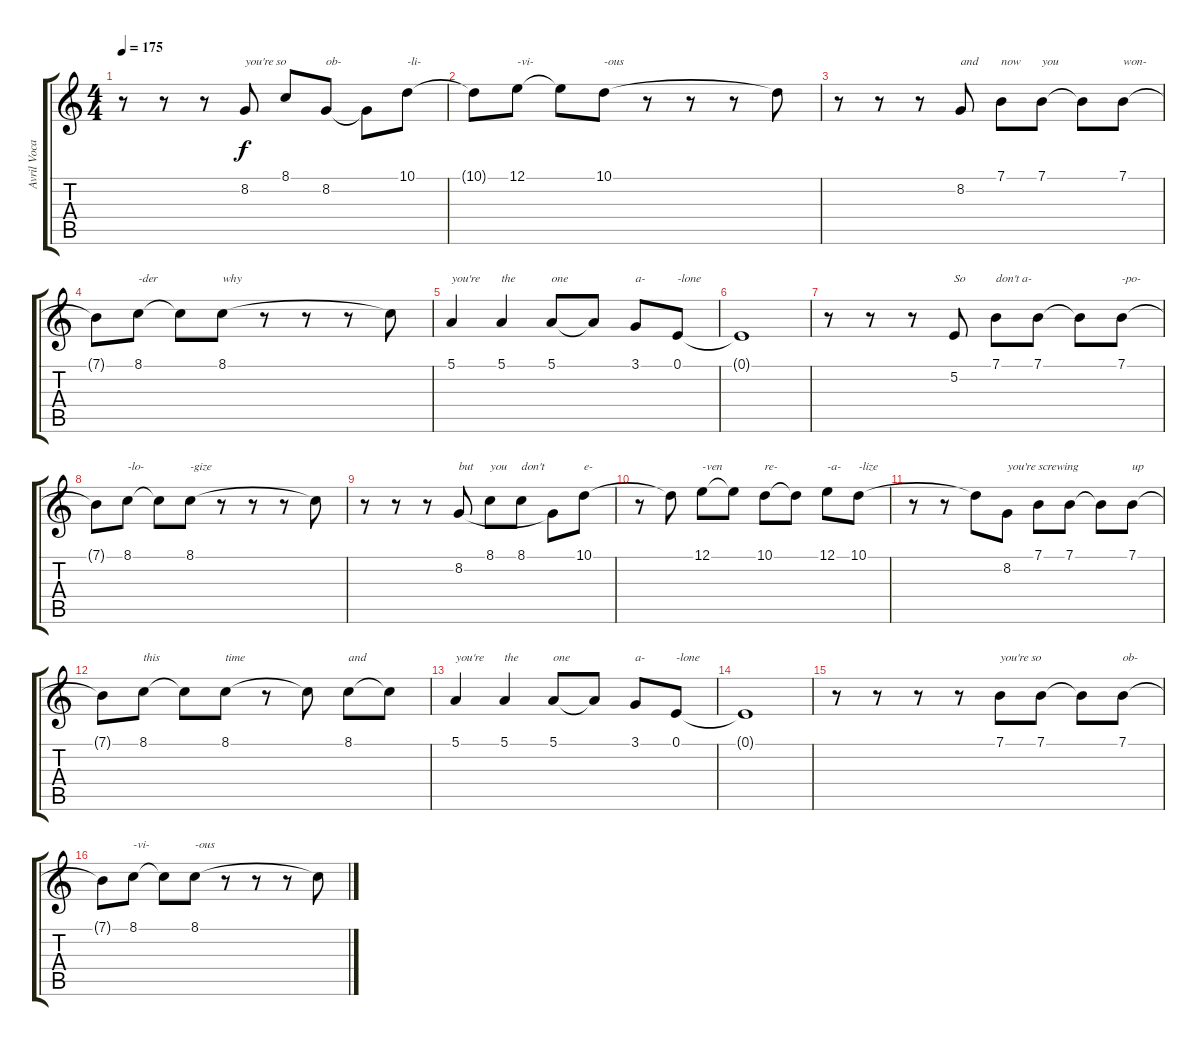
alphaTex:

\track ("Avril Vocals" "Avril Voca") {instrument clarinet}
\staff {score tabs}
\tuning (E4 B3 G3 D3 A2 E2) {hide}
\ts (4 4)
\tempo 175
\clef g2
\ks c
r.8{dy f} r.8 r.8 8.2.8{txt "you're so"} 8.1.8 8.2.8{txt "ob-"} 8.2{t}.8 10.1.8{txt "-li-"} |
10.1{t}.8 12.1.8{txt "-vi-"} 12.1{t}.8 10.1.8{txt "-ous"} r.8 r.8 r.8 10.1{t}.8 |
r.8 r.8 r.8 8.2.8{txt "and"} 7.1.8{txt "now"} 7.1.8{txt "you"} 7.1{t}.8 7.1.8{txt "won-"} |
7.1{t}.8 8.1.8{txt "-der"} 8.1{t}.8 8.1.8{txt "why"} r.8 r.8 r.8 8.1{t}.8 |
5.1.4{txt "you're"} 5.1.4{txt "the"} 5.1.8{txt "one"} 5.1{t}.8 3.1.8{txt "a-"} 0.1.8{txt "-lone"} |
0.1{t}.1 |
r.8 r.8 r.8 5.2.8{txt "So"} 7.1.8{txt "don't a-"} 7.1.8 7.1{t}.8 7.1.8{txt "-po-"} |
7.1{t}.8 8.1.8{txt "-lo-"} 8.1{t}.8 8.1.8{txt "-gize"} r.8 r.8 r.8 8.1{t}.8 |
r.8 r.8 r.8 8.2.8{txt "but"} 8.1.8{txt "you"} 8.1.8{txt "don't"} 8.2{t}.8 10.1.8{txt "e-"} |
r.8 10.1{t}.8 12.1.8{txt "-ven"} 12.1{t}.8 10.1.8{txt "re-"} 10.1{t}.8 12.1.8{txt "-a-"} 10.1.8{txt "-lize"} |
r.8 r.8 10.1{t}.8 8.2.8{txt "you're screwing"} 7.1.8 7.1.8 7.1{t}.8 7.1.8{txt "up"} |
7.1{t}.8 8.1.8{txt "this"} 8.1{t}.8 8.1.8{txt "time"} r.8 8.1{t}.8 8.1.8{txt "and"} 8.1{t}.8 |
5.1.4{txt "you're"} 5.1.4{txt "the"} 5.1.8{txt "one"} 5.1{t}.8 3.1.8{txt "a-"} 0.1.8{txt "-lone"} |
0.1{t}.1 |
r.8 r.8 r.8 r.8 7.1.8{txt "you're so"} 7.1.8 7.1{t}.8 7.1.8{txt "ob-"} |
7.1{t}.8 8.1.8{txt "-vi-"} 8.1{t}.8 8.1.8{txt "-ous"} r.8 r.8 r.8 8.1{t}.8
